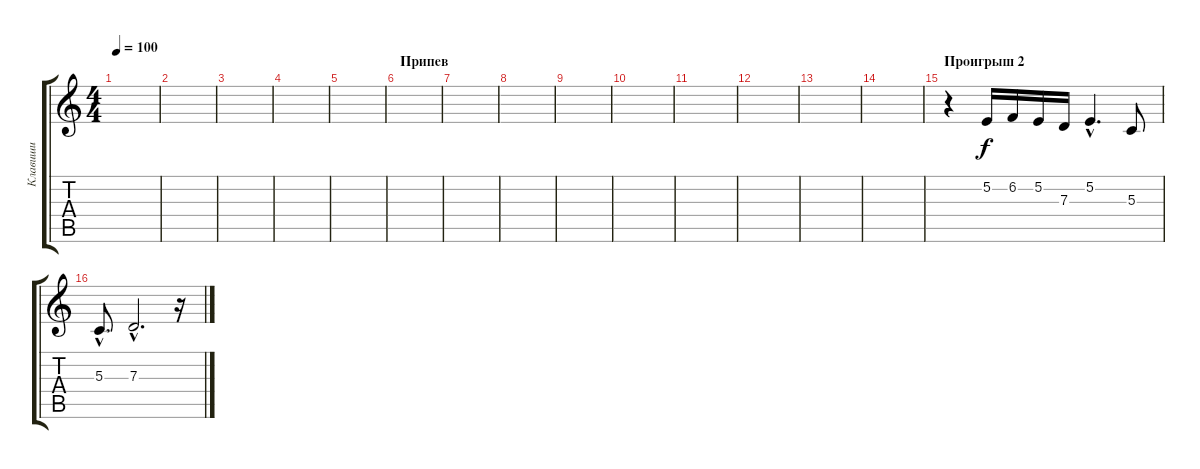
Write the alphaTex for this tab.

\track ("Клавиши" "Клавиши") {instrument acousticgrandpiano}
\staff {score tabs}
\tuning (E4 B3 G3 D3 A2 E2) {hide}
\ts (4 4)
\tempo 100
\clef g2
\ks c
|
|
|
|
|
\section ("" "Припев")
|
|
|
|
|
|
|
|
|
\section ("" "Проигрыш 2")
r.4 5.2.16 6.2.16 5.2.16 7.3.16 5.2{hac}.4{d} 5.3.8 |
5.3{hac}.8{d} 7.3{hac}.2{d} r.16
